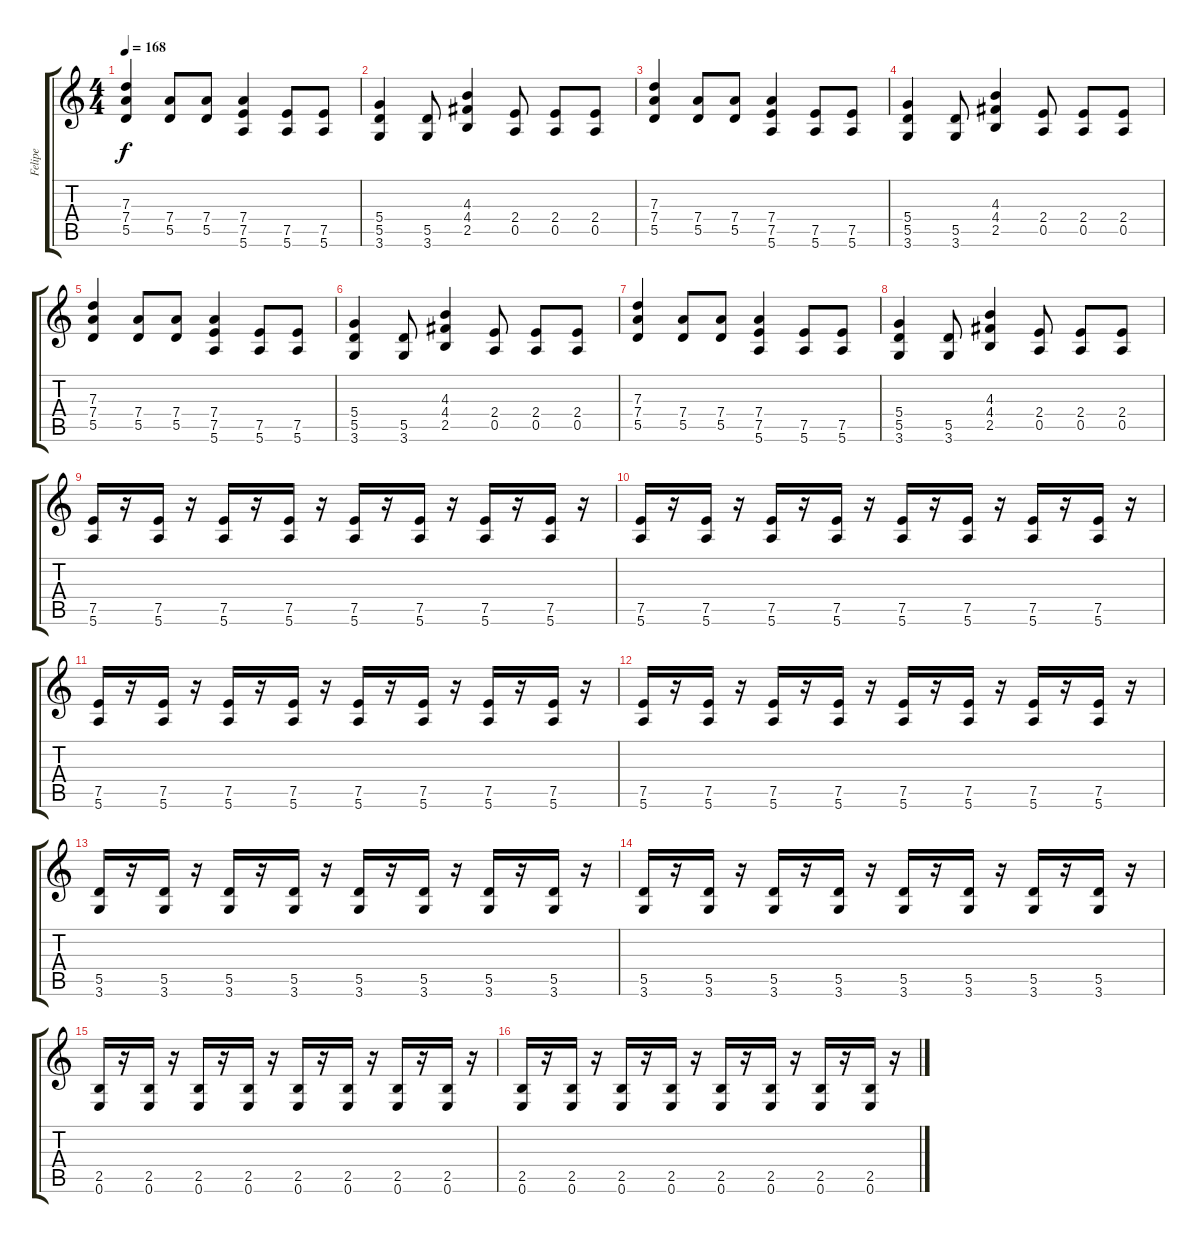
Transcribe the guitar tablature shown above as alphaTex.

\track ("Felipe" "Felipe") {instrument distortionguitar}
\staff {score tabs}
\tuning (E4 B3 G3 D3 A2 E2) {hide}
\ts (4 4)
\tempo 168
\clef g2
\ks c
(7.3 7.4 5.5).4{dy f} (7.4 5.5).8 (7.4 5.5).8 (7.4 7.5 5.6).4 (7.5 5.6).8 (7.5 5.6).8 |
(5.4 5.5 3.6).4 (5.5 3.6).8 (4.3 4.4 2.5).4 (2.4 0.5).8 (2.4 0.5).8 (2.4 0.5).8 |
(7.3 7.4 5.5).4 (7.4 5.5).8 (7.4 5.5).8 (7.4 7.5 5.6).4 (7.5 5.6).8 (7.5 5.6).8 |
(5.4 5.5 3.6).4 (5.5 3.6).8 (4.3 4.4 2.5).4 (2.4 0.5).8 (2.4 0.5).8 (2.4 0.5).8 |
(7.3 7.4 5.5).4 (7.4 5.5).8 (7.4 5.5).8 (7.4 7.5 5.6).4 (7.5 5.6).8 (7.5 5.6).8 |
(5.4 5.5 3.6).4 (5.5 3.6).8 (4.3 4.4 2.5).4 (2.4 0.5).8 (2.4 0.5).8 (2.4 0.5).8 |
(7.3 7.4 5.5).4 (7.4 5.5).8 (7.4 5.5).8 (7.4 7.5 5.6).4 (7.5 5.6).8 (7.5 5.6).8 |
(5.4 5.5 3.6).4 (5.5 3.6).8 (4.3 4.4 2.5).4 (2.4 0.5).8 (2.4 0.5).8 (2.4 0.5).8 |
(7.5 5.6).16 r.16 (7.5 5.6).16 r.16 (7.5 5.6).16 r.16 (7.5 5.6).16 r.16 (7.5 5.6).16 r.16 (7.5 5.6).16 r.16 (7.5 5.6).16 r.16 (7.5 5.6).16 r.16 |
(7.5 5.6).16 r.16 (7.5 5.6).16 r.16 (7.5 5.6).16 r.16 (7.5 5.6).16 r.16 (7.5 5.6).16 r.16 (7.5 5.6).16 r.16 (7.5 5.6).16 r.16 (7.5 5.6).16 r.16 |
(7.5 5.6).16 r.16 (7.5 5.6).16 r.16 (7.5 5.6).16 r.16 (7.5 5.6).16 r.16 (7.5 5.6).16 r.16 (7.5 5.6).16 r.16 (7.5 5.6).16 r.16 (7.5 5.6).16 r.16 |
(7.5 5.6).16 r.16 (7.5 5.6).16 r.16 (7.5 5.6).16 r.16 (7.5 5.6).16 r.16 (7.5 5.6).16 r.16 (7.5 5.6).16 r.16 (7.5 5.6).16 r.16 (7.5 5.6).16 r.16 |
(5.5 3.6).16 r.16 (5.5 3.6).16 r.16 (5.5 3.6).16 r.16 (5.5 3.6).16 r.16 (5.5 3.6).16 r.16 (5.5 3.6).16 r.16 (5.5 3.6).16 r.16 (5.5 3.6).16 r.16 |
(5.5 3.6).16 r.16 (5.5 3.6).16 r.16 (5.5 3.6).16 r.16 (5.5 3.6).16 r.16 (5.5 3.6).16 r.16 (5.5 3.6).16 r.16 (5.5 3.6).16 r.16 (5.5 3.6).16 r.16 |
(2.5 0.6).16 r.16 (2.5 0.6).16 r.16 (2.5 0.6).16 r.16 (2.5 0.6).16 r.16 (2.5 0.6).16 r.16 (2.5 0.6).16 r.16 (2.5 0.6).16 r.16 (2.5 0.6).16 r.16 |
(2.5 0.6).16 r.16 (2.5 0.6).16 r.16 (2.5 0.6).16 r.16 (2.5 0.6).16 r.16 (2.5 0.6).16 r.16 (2.5 0.6).16 r.16 (2.5 0.6).16 r.16 (2.5 0.6).16 r.16
